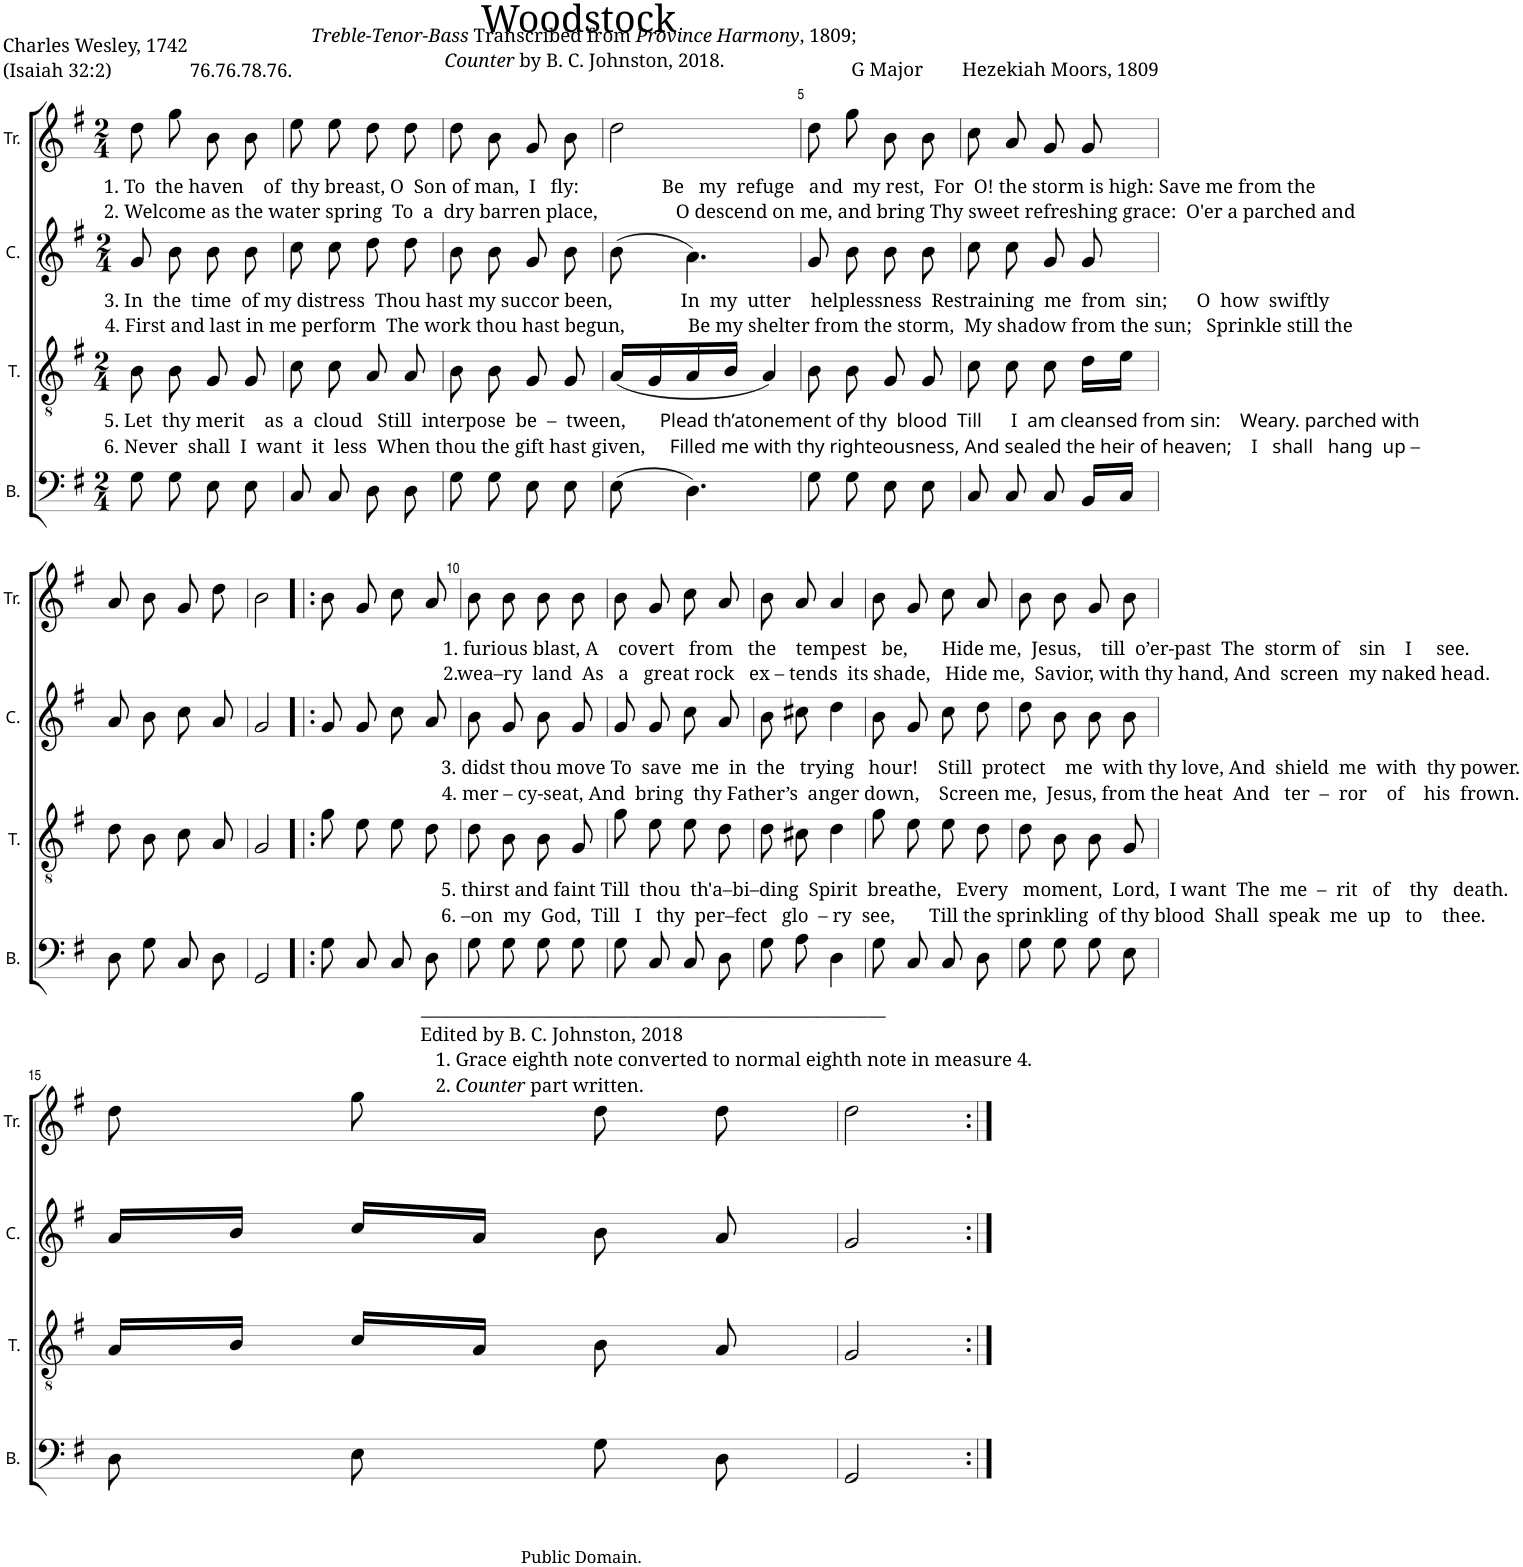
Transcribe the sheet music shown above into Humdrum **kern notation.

**kern	**kern	**kern	**kern
*part4	*part3	*part2	*part1
*staff4	*staff3	*staff2	*staff1
*I"B.	*I"T.	*I"C.	*I"Tr.
*I'B.	*I'T.	*I'C.	*I'Tr.
*clefF4	*clefGv2	*clefG2	*clefG2
*k[f#]	*k[f#]	*k[f#]	*k[f#]
*M2/4	*M2/4	*M2/4	*M2/4
=1	=1	=1	=1
!	!	!	!LO:TX:b:t=1. To  the haven    of  thy breast, O  Son of man,  I   fly&colon;                 Be   my  refuge   and  my rest,  For  O! the storm is high&colon; Save me from the
!	!	!	!LO:TX:b:t=2. Welcome as the water spring  To  a  dry barren place,                O descend on me, and bring Thy sweet refreshing grace&colon;  O'er a parched and
!	!	!LO:TX:b:t=3. In  the  time  of my distress  Thou hast my succor been,              In  my  utter    helplessness  Restraining  me  from  sin;      O  how  swiftly	!
!	!	!LO:TX:b:t=4. First and last in me perform  The work thou hast begun,             Be my shelter from the storm,  My shadow from the sun;   Sprinkle still the	!
!	!LO:TX:b:t=5. Let  thy merit    as  a  cloud   Still  interpose  be  –  tween,	!	!
!	!LO:TX:b:t=Plead th’atonement of thy  blood  Till      I  am cleansed from sin&colon;    Weary. parched with	!	!
!	!LO:TX:b:t=6. Never  shall  I  want  it  less  When thou the gift hast given,	!	!
!	!LO:TX:b:t=Filled me with thy righteousness, And sealed the heir of heaven;    I   shall   hang  up	!	!
!	!LO:TX:b:t=–	!	!
8G\	8B\	8g/	8dd\L
8G\	8B\	8b\	8gg\J
8E\	8G/	8b\	8b\L
8E\	8G/	8b\	8b\J
=2	=2	=2	=2
8C/	8c\	8cc\	8ee\L
8C/	8c\	8cc\	8ee\J
8D\	8A/	8dd\	8dd\L
8D\	8A/	8dd\	8dd\J
=3	=3	=3	=3
8G\	8B\	8b\	8dd\L
8G\	8B\	8b\	8b\J
8E\	8G/	8g/	8g/L
8E\	8G/	8b\	8b/J
=4	=4	=4	=4
(8E\	(16A/LL	(8b\	2dd\
.	16G/	.	.
4.D\)	16A/	4.a\)	.
.	16B/JJ	.	.
.	4A/)	.	.
=5	=5	=5	=5
8G\	8B\	8g/	8dd\L
8G\	8B\	8b\	8gg\J
8E\	8G/	8b\	8b\L
8E\	8G/	8b\	8b\J
=6	=6	=6	=6
8C/	8c\	8cc\	8cc\L
8C/	8c\	8cc\	8a\J
8C/	8c\	8g/	8g/L
16BB/LL	16d\LL	8g/	8g/J
16C/JJ	16e\JJ	.	.
!!LO:LB:g=z
=7	=7	=7	=7
8D\	8d\	8a/	8a/L
8G\	8B\	8b\	8b/J
8C/	8c\	8cc\	8g\L
8D\	8A/	8a/	8dd\J
=8	=8	=8	=8
2GG/	2G/	2g/	2b\
=9!|:	=9!|:	=9!|:	=9!|:
8G\	8g\	8g/	8b/L
8C/	8e\	8g/	8g/J
8C/	8e\	8cc\	8cc\L
8D\	8d\	8a/	8a\J
=10	=10	=10	=10
!	!	!	!LO:TX:b:t=1. furious blast, A    covert   from   the    tempest   be,       Hide me,  Jesus,    till  o’er-past  The  storm of    sin    I     see.
!	!	!	!LO:TX:b:t=2.wea–ry  land  As   a   great rock   ex – tends  its shade,   Hide me,  Savior, with thy hand, And  screen  my naked head.
!	!	!LO:TX:b:t=3. didst thou move To  save  me  in  the   trying   hour!    Still  protect    me  with thy love, And  shield  me  with  thy power.	!
!	!	!LO:TX:b:t=4. mer – cy-seat, And  bring  thy Father’s  anger down,    Screen me,  Jesus, from the heat  And   ter  –  ror    of    his  frown.	!
!	!LO:TX:b:t=5. thirst and faint Till  thou  th'a–bi–ding  Spirit  breathe,   Every   moment,  Lord,  I want  The  me  –  rit   of    thy   death.	!	!
!	!LO:TX:b:t=6. –on  my  God,  Till   I   thy  per–fect   glo  – ry  see,       Till the sprinkling  of thy blood  Shall  speak  me  up   to    thee.	!	!
8G\	8d\	8b\	8b\L
8G\	8B\	8g/	8b\J
8G\	8B\	8b\	8b\L
8G\	8G/	8g/	8b\J
=11	=11	=11	=11
8G\	8g\	8g/	8b/L
8C/	8e\	8g/	8g/J
8C/	8e\	8cc\	8cc\L
8D\	8d\	8a/	8a\J
=12	=12	=12	=12
!LO:TX:b:t=______________________________________________________	!	!	!
!LO:TX:b:t=Edited by B. C. Johnston, 2018	!	!	!
!LO:TX:b:t=1. Grace eighth note converted to normal eighth note in measure 4.	!	!	!
!LO:TX:b:t=2.	!	!	!
!LO:TX:b:i:t=Counter	!	!	!
!LO:TX:b:t=part written.	!	!	!
8G\	8d\	8b\	8b/L
8A\	8c#X\	8cc#X\	8a/J
4D\	4d\	4dd\	4a/
=13	=13	=13	=13
8G\	8g\	8b\	8b/L
8C/	8e\	8g/	8g/J
8C/	8e\	8cc\	8cc\L
8D\	8d\	8dd\	8a\J
=14	=14	=14	=14
8G\	8d\	8dd\	8b\L
8G\	8B\	8b\	8b\J
8G\	8B\	8b\	8g/L
8E\	8G/	8b\	8b/J
!!LO:LB:g=z
=15	=15	=15	=15
8D\	16A/LL	16a/LL	8dd\L
.	16B/JJ	16b/JJ	.
8E\	16c/LL	16cc/LL	8gg\J
.	16A/JJ	16a/JJ	.
8G\	8B\	8b\	8dd\L
8D\	8A/	8a/	8dd\J
=16	=16	=16	=16
2GG/	2G/	2g/	2dd\
=:|!	=:|!	=:|!	=:|!
*-	*-	*-	*-
